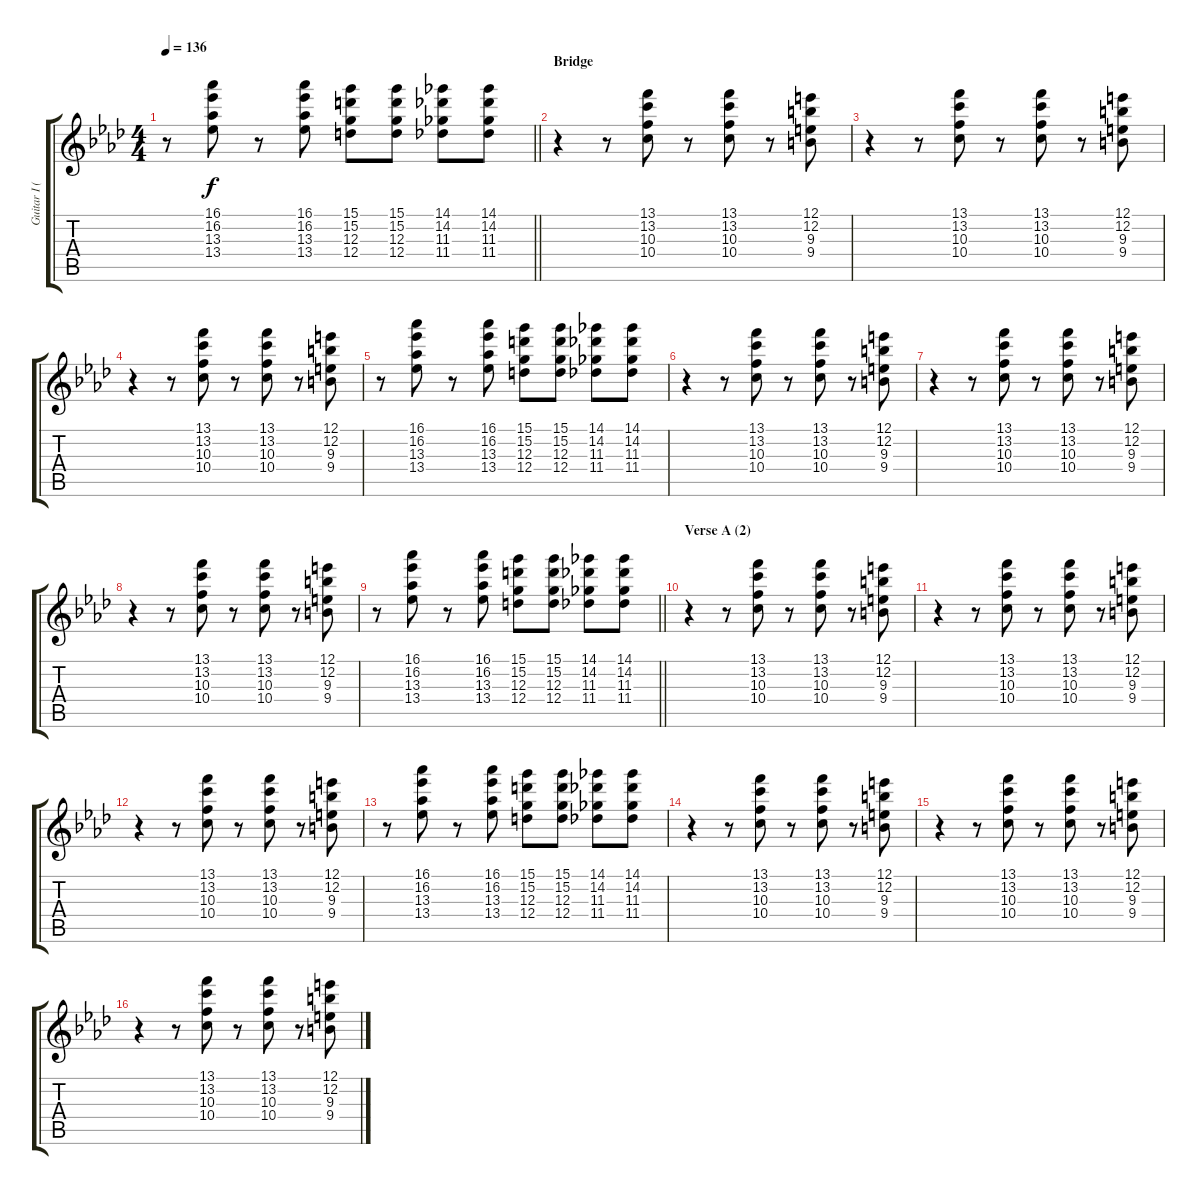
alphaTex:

\track ("Guitar I (Aiji)" "Guitar I (") {instrument distortionguitar}
\staff {score tabs}
\tuning (E4 B3 G3 D3 A2 E2) {hide}
\ts (4 4)
\tempo 136
\clef g2
\barLineRight lightlight
\ks ab
r.8{dy f} (16.1 16.2 13.3 13.4).8 r.8 (16.1 16.2 13.3 13.4).8 (15.1 15.2 12.3 12.4).8 (15.1 15.2 12.3 12.4).8 (14.1 14.2 11.3 11.4).8 (14.1 14.2 11.3 11.4).8 |
\section ("" "Bridge")
r.4 r.8 (13.1 13.2 10.3 10.4).8 r.8 (13.1 13.2 10.3 10.4).8 r.8 (12.1 12.2 9.3 9.4).8 |
r.4 r.8 (13.1 13.2 10.3 10.4).8 r.8 (13.1 13.2 10.3 10.4).8 r.8 (12.1 12.2 9.3 9.4).8 |
r.4 r.8 (13.1 13.2 10.3 10.4).8 r.8 (13.1 13.2 10.3 10.4).8 r.8 (12.1 12.2 9.3 9.4).8 |
r.8 (16.1 16.2 13.3 13.4).8 r.8 (16.1 16.2 13.3 13.4).8 (15.1 15.2 12.3 12.4).8 (15.1 15.2 12.3 12.4).8 (14.1 14.2 11.3 11.4).8 (14.1 14.2 11.3 11.4).8 |
r.4 r.8 (13.1 13.2 10.3 10.4).8 r.8 (13.1 13.2 10.3 10.4).8 r.8 (12.1 12.2 9.3 9.4).8 |
r.4 r.8 (13.1 13.2 10.3 10.4).8 r.8 (13.1 13.2 10.3 10.4).8 r.8 (12.1 12.2 9.3 9.4).8 |
r.4 r.8 (13.1 13.2 10.3 10.4).8 r.8 (13.1 13.2 10.3 10.4).8 r.8 (12.1 12.2 9.3 9.4).8 |
\barLineRight lightlight
r.8 (16.1 16.2 13.3 13.4).8 r.8 (16.1 16.2 13.3 13.4).8 (15.1 15.2 12.3 12.4).8 (15.1 15.2 12.3 12.4).8 (14.1 14.2 11.3 11.4).8 (14.1 14.2 11.3 11.4).8 |
\section ("" "Verse A (2)")
r.4 r.8 (13.1 13.2 10.3 10.4).8 r.8 (13.1 13.2 10.3 10.4).8 r.8 (12.1 12.2 9.3 9.4).8 |
r.4 r.8 (13.1 13.2 10.3 10.4).8 r.8 (13.1 13.2 10.3 10.4).8 r.8 (12.1 12.2 9.3 9.4).8 |
r.4 r.8 (13.1 13.2 10.3 10.4).8 r.8 (13.1 13.2 10.3 10.4).8 r.8 (12.1 12.2 9.3 9.4).8 |
r.8 (16.1 16.2 13.3 13.4).8 r.8 (16.1 16.2 13.3 13.4).8 (15.1 15.2 12.3 12.4).8 (15.1 15.2 12.3 12.4).8 (14.1 14.2 11.3 11.4).8 (14.1 14.2 11.3 11.4).8 |
r.4 r.8 (13.1 13.2 10.3 10.4).8 r.8 (13.1 13.2 10.3 10.4).8 r.8 (12.1 12.2 9.3 9.4).8 |
r.4 r.8 (13.1 13.2 10.3 10.4).8 r.8 (13.1 13.2 10.3 10.4).8 r.8 (12.1 12.2 9.3 9.4).8 |
r.4 r.8 (13.1 13.2 10.3 10.4).8 r.8 (13.1 13.2 10.3 10.4).8 r.8 (12.1 12.2 9.3 9.4).8
